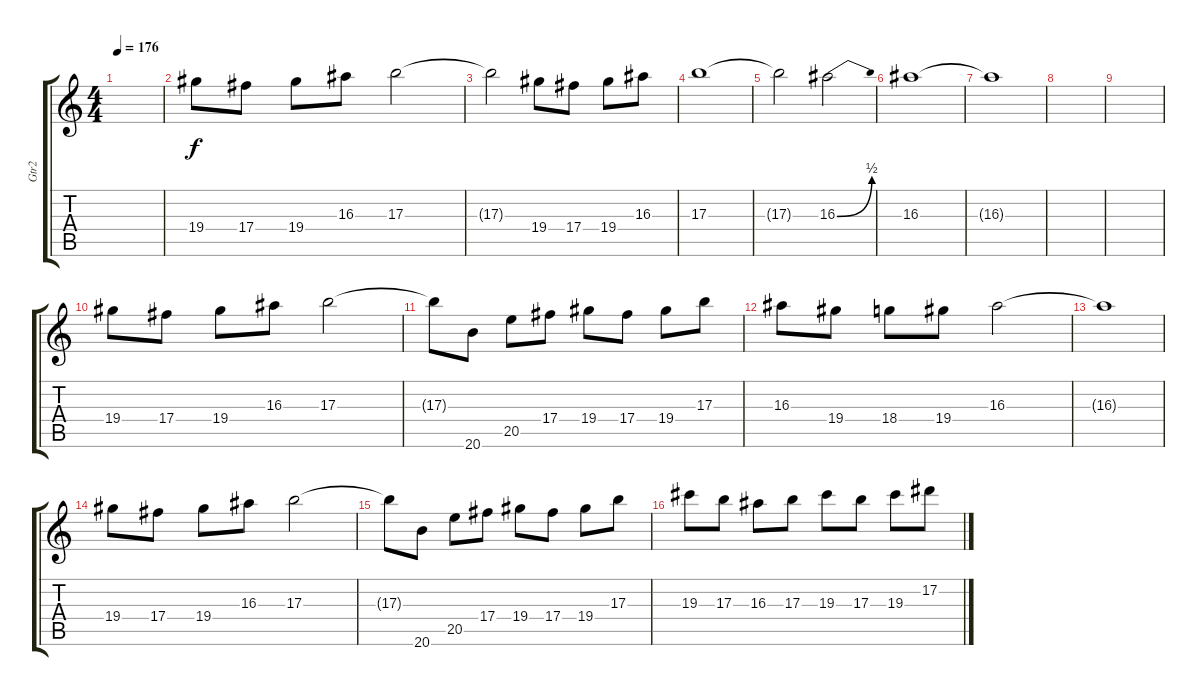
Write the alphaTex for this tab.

\track ("Gtr2" "Gtr2") {instrument overdrivenguitar}
\staff {score tabs}
\tuning (Eb4 Bb3 Gb3 Db3 Ab2 Eb2) {hide}
\ts (4 4)
\tempo 176
\clef g2
\ks c
|
19.4.8 17.4.8 19.4.8 16.3.8 17.3.2 |
17.3{t}.2 19.4.8 17.4.8 19.4.8 16.3.8 |
17.3.1 |
17.3{t}.2 16.3{be (bend 0 0 60 2)}.2 |
16.3.1 |
16.3{t}.1 |
|
|
19.4.8 17.4.8 19.4.8 16.3.8 17.3.2 |
17.3{t}.8 20.6.8 20.5.8 17.4.8 19.4.8 17.4.8 19.4.8 17.3.8 |
16.3.8 19.4.8 18.4.8 19.4.8 16.3.2 |
16.3{t}.1 |
19.4.8 17.4.8 19.4.8 16.3.8 17.3.2 |
17.3{t}.8 20.6.8 20.5.8 17.4.8 19.4.8 17.4.8 19.4.8 17.3.8 |
19.3.8 17.3.8 16.3.8 17.3.8 19.3.8 17.3.8 19.3.8 17.2.8
